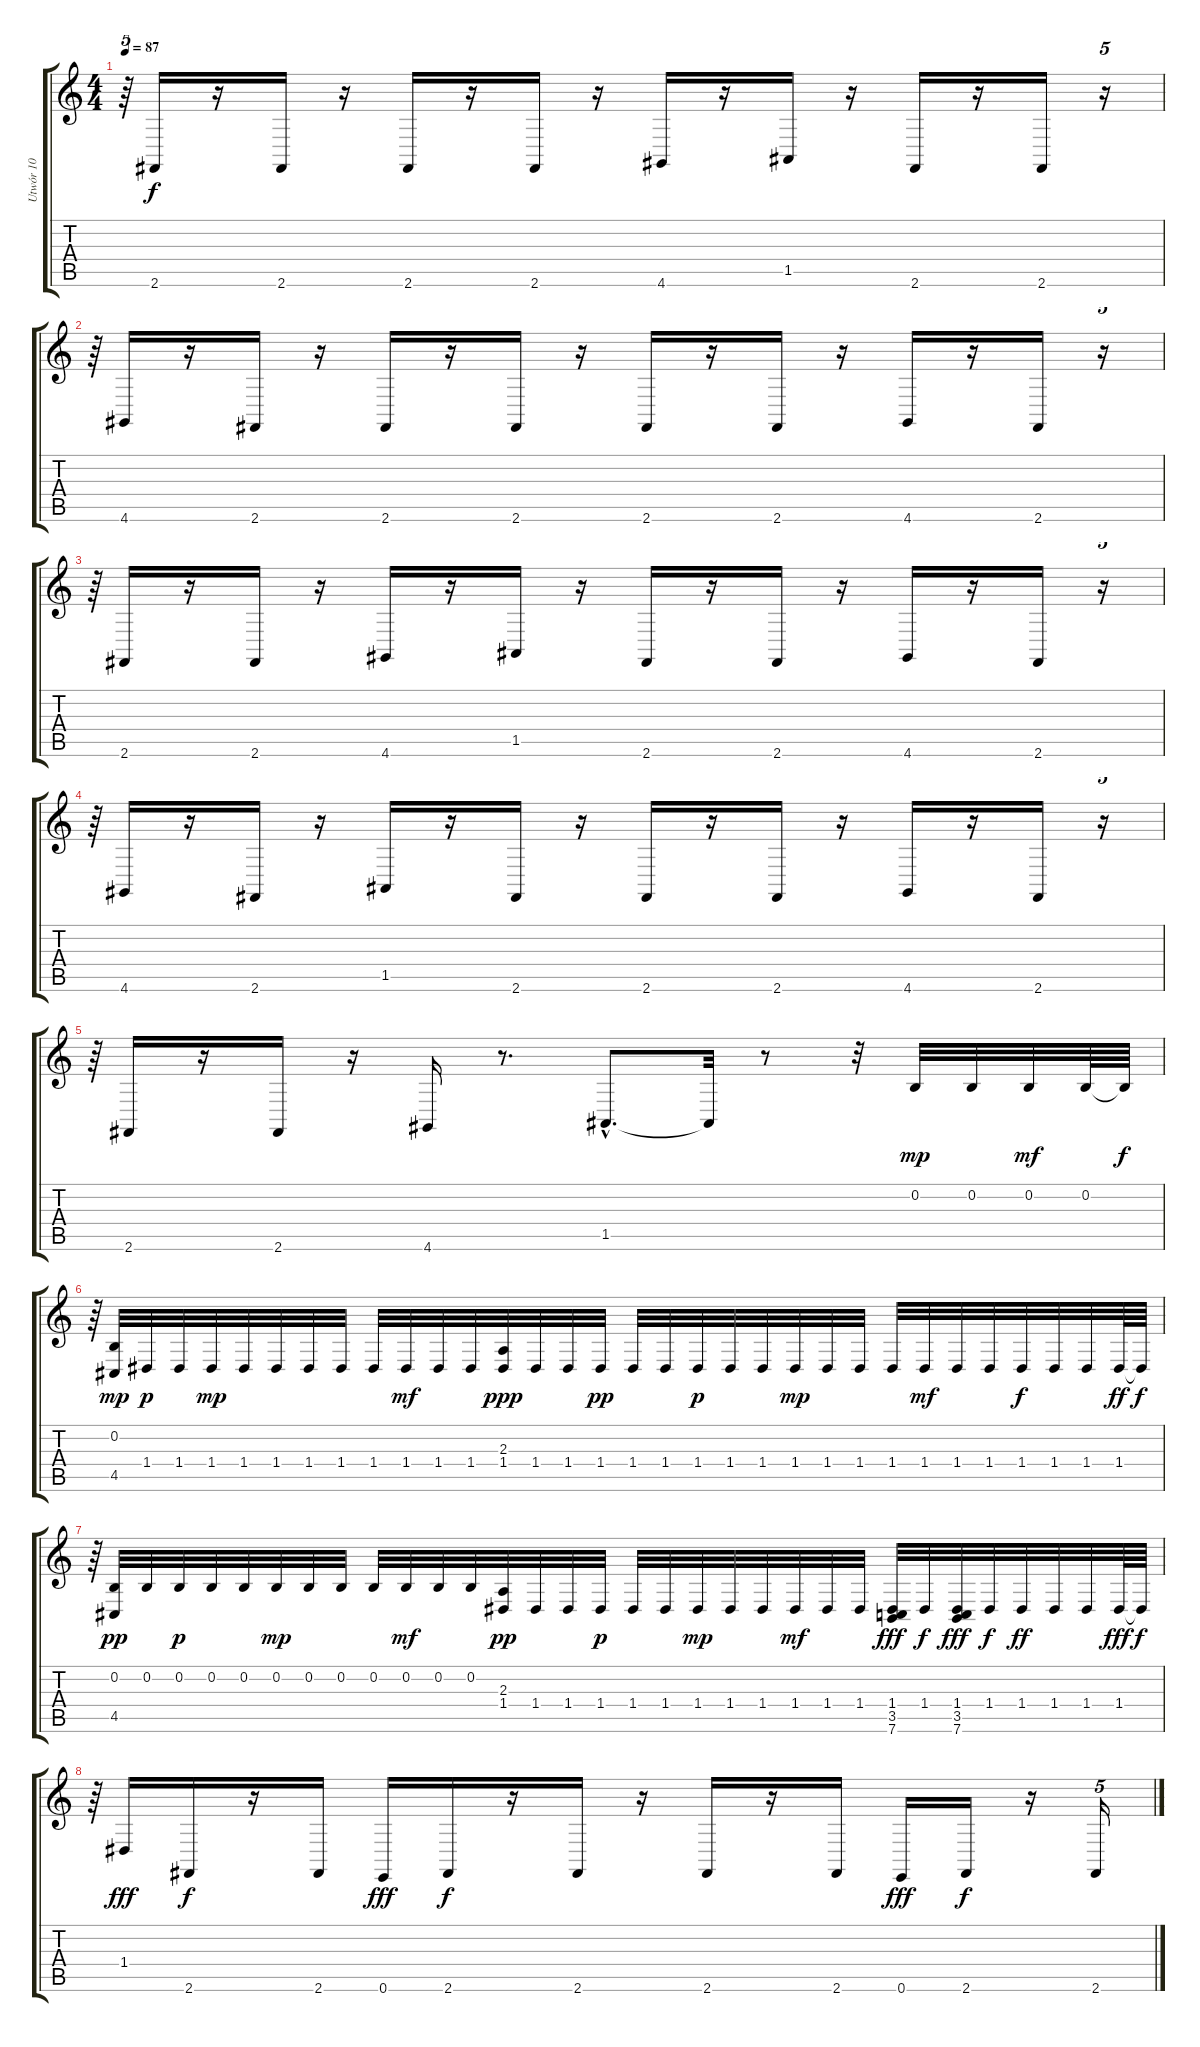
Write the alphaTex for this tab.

\track ("Utwór 10" "Utwór 10") {instrument acousticgrandpiano}
\staff {score tabs}
\tuning (E4 B3 G3 D3 A2 E2) {hide}
\ts (4 4)
\tempo 87
\clef g2
\ks c
r.64{tu (5 4) dy f} 2.6.16 r.16 2.6.16 r.16 2.6.16 r.16 2.6.16 r.16 4.6.16 r.16 1.5.16 r.16 2.6.16 r.16 2.6.16 r.16{tu (5 4)} |
r.64{tu (5 4)} 4.6.16 r.16 2.6.16 r.16 2.6.16 r.16 2.6.16 r.16 2.6.16 r.16 2.6.16 r.16 4.6.16 r.16 2.6.16 r.16{tu (5 4)} |
r.64{tu (5 4)} 2.6.16 r.16 2.6.16 r.16 4.6.16 r.16 1.5.16 r.16 2.6.16 r.16 2.6.16 r.16 4.6.16 r.16 2.6.16 r.16{tu (5 4)} |
r.64{tu (5 4)} 4.6.16 r.16 2.6.16 r.16 1.5.16 r.16 2.6.16 r.16 2.6.16 r.16 2.6.16 r.16 4.6.16 r.16 2.6.16 r.16{tu (5 4)} |
r.64{tu (5 4)} 2.6.16 r.16 2.6.16 r.16 4.6.16 r.8{d} 1.5{hac}.8{d} 1.5{t}.32 r.8 r.32 0.2.32{dy mp} 0.2.32 0.2.32{dy mf} 0.2.64 0.2{t}.64{dy f} |
r.64{tu (5 4)} (0.2 4.5).32{dy mp} 1.4.32{dy p} 1.4.32 1.4.32{dy mp} 1.4.32 1.4.32 1.4.32 1.4.32 1.4.32 1.4.32{dy mf} 1.4.32 1.4.32 (2.3 1.4).32{dy ppp} 1.4.32 1.4.32 1.4.32{dy pp} 1.4.32 1.4.32 1.4.32{dy p} 1.4.32 1.4.32 1.4.32{dy mp} 1.4.32 1.4.32 1.4.32 1.4.32{dy mf} 1.4.32 1.4.32 1.4.32{dy f} 1.4.32 1.4.32 1.4.64{dy ff} 1.4{t}.64{dy f} |
r.64{tu (5 4)} (0.2 4.5).32{dy pp} 0.2.32 0.2.32{dy p} 0.2.32 0.2.32 0.2.32{dy mp} 0.2.32 0.2.32 0.2.32 0.2.32{dy mf} 0.2.32 0.2.32 (2.3 1.4).32{dy pp} 1.4.32 1.4.32 1.4.32{dy p} 1.4.32 1.4.32 1.4.32{dy mp} 1.4.32 1.4.32 1.4.32{dy mf} 1.4.32 1.4.32 (1.4 3.5 7.6).32{dy fff} 1.4.32{dy f} (1.4 3.5 7.6).32{dy fff} 1.4.32{dy f} 1.4.32{dy ff} 1.4.32 1.4.32 1.4.64{dy fff} 1.4{t}.64{dy f} |
r.64{tu (5 4)} 1.4.16{dy fff} 2.6.16{dy f} r.16 2.6.16 0.6.16{dy fff} 2.6.16{dy f} r.16 2.6.16 r.16 2.6.16 r.16 2.6.16 0.6.16{dy fff} 2.6.16{dy f} r.16 2.6.16{tu (5 4)}
